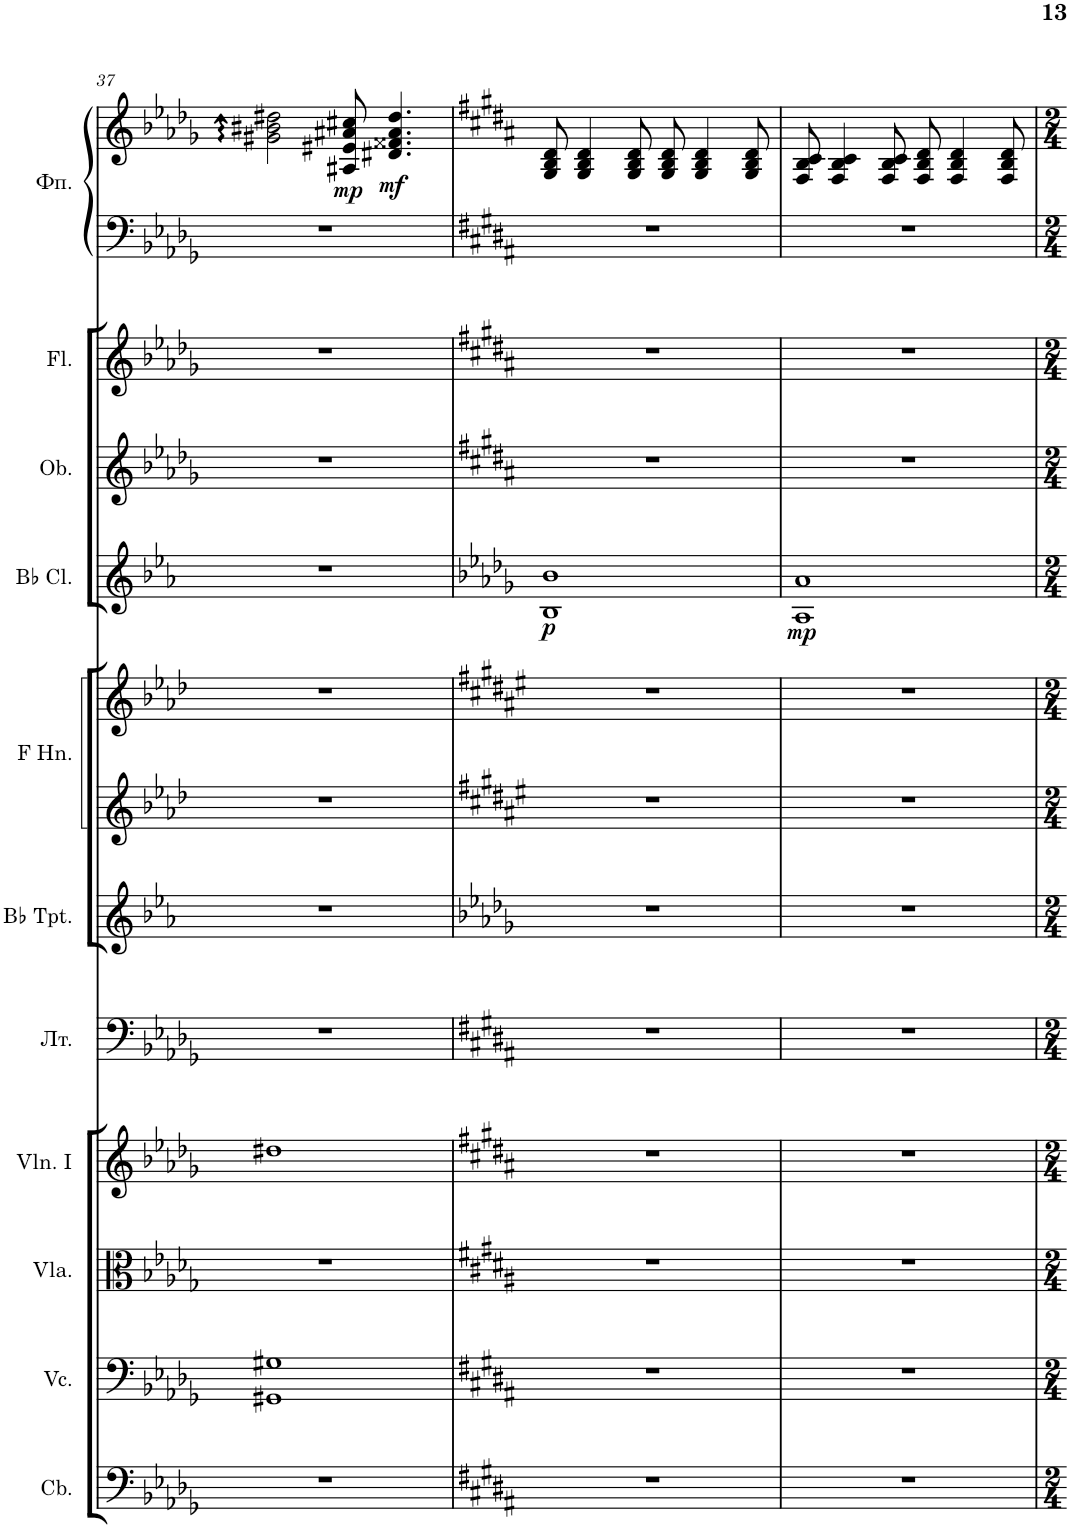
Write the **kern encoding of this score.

**kern	**kern	**kern	**kern	**kern	**kern	**kern	**kern	**kern	**dynam	**kern	**kern	**kern	**kern	**dynam
*part11	*part10	*part9	*part8	*part7	*part6	*part5	*part5	*part4	*part4	*part3	*part2	*part1	*part1	*part1
*staff13	*staff12	*staff11	*staff10	*staff9	*staff8	*staff7	*staff6	*staff5	*staff5	*staff4	*staff3	*staff2	*staff1	*staff1/2
*I"Contrabasses	*I"Violoncellos	*I"Violas	*I"Violins I	*I"Литавры	*I"Trumpets in Bb	*I"Horns in F	*	*I"Clarinets in Bb	*	*I"Oboes	*I"Flutes	*I"Фортепиано	*	*
*I'Cb.	*I'Vc.	*I'Vla.	*I'Vln. I	*	*	*	*	*	*	*I'Ob.	*I'Fl.	*	*	*
!!LO:PB:g=z
*clefF4	*clefF4	*clefC3	*clefG2	*clefF4	*clefG2	*clefG2	*clefG2	*clefG2	*	*clefG2	*clefG2	*clefF4	*clefG2	*
*Trd7c12	*	*	*	*	*Trd1c2	*Trd4c7	*Trd4c7	*Trd1c2	*	*	*	*	*	*
*k[b-e-a-d-g-]	*k[b-e-a-d-g-]	*k[b-e-a-d-g-]	*k[b-e-a-d-g-]	*k[b-e-a-d-g-]	*k[b-e-a-]	*k[b-e-a-d-]	*k[b-e-a-d-]	*k[b-e-a-]	*	*k[b-e-a-d-g-]	*k[b-e-a-d-g-]	*k[b-e-a-d-g-]	*k[b-e-a-d-g-]	*
*M4/4	*M4/4	*M4/4	*M4/4	*M4/4	*M4/4	*M4/4	*M4/4	*M4/4	*	*M4/4	*M4/4	*M4/4	*M4/4	*
=37	=37	=37	=37	=37	=37	=37	=37	=37	=37	=37	=37	=37	=37	=37
1r	1GG#X 1G#X	1r	1dd#X	1r	1r	1r	1r	1r	.	1r	1r	1r	2g#X\ 2b#X\ 2dd#X\	.
!	!	!	!	!	!	!	!	!	!	!	!	!	!	!LO:DY:b
.	.	.	.	.	.	.	.	.	.	.	.	.	8A#X/ 8e#X/ 8a#X/ 8cc#X/	mp
!	!	!	!	!	!	!	!	!	!	!	!	!	!	!LO:DY:b
.	.	.	.	.	.	.	.	.	.	.	.	.	4.d#X/ 4.f##X/ 4.a#/ 4.dd#/	mf
=38	=38	=38	=38	=38	=38	=38	=38	=38	=38	=38	=38	=38	=38	=38
*k[f#c#g#d#a#]	*k[f#c#g#d#a#]	*k[f#c#g#d#a#]	*k[f#c#g#d#a#]	*k[f#c#g#d#a#]	*k[b-e-a-d-g-]	*k[f#c#g#d#a#e#]	*k[f#c#g#d#a#e#]	*k[b-e-a-d-g-]	*	*k[f#c#g#d#a#]	*k[f#c#g#d#a#]	*k[f#c#g#d#a#]	*k[f#c#g#d#a#]	*
!	!	!	!	!	!	!	!	!	!LO:DY:b	!	!	!	!	!
1r	1r	1r	1r	1r	1r	1r	1r	1B- 1b-	p	1r	1r	1r	8G#/ 8B/ 8d#/	.
.	.	.	.	.	.	.	.	.	.	.	.	.	4G#/ 4B/ 4d#/	.
.	.	.	.	.	.	.	.	.	.	.	.	.	8G#/ 8B/ 8d#/	.
.	.	.	.	.	.	.	.	.	.	.	.	.	8G#/ 8B/ 8d#/	.
.	.	.	.	.	.	.	.	.	.	.	.	.	4G#/ 4B/ 4d#/	.
.	.	.	.	.	.	.	.	.	.	.	.	.	8G#/ 8B/ 8d#/	.
=39	=39	=39	=39	=39	=39	=39	=39	=39	=39	=39	=39	=39	=39	=39
!	!	!	!	!	!	!	!	!	!LO:DY:b	!	!	!	!	!
1r	1r	1r	1r	1r	1r	1r	1r	1A- 1a-	mp	1r	1r	1r	8F#/ 8B/ 8c#/	.
.	.	.	.	.	.	.	.	.	.	.	.	.	4F#/ 4B/ 4c#/	.
.	.	.	.	.	.	.	.	.	.	.	.	.	8F#/ 8B/ 8c#/	.
.	.	.	.	.	.	.	.	.	.	.	.	.	8F#/ 8B/ 8d#/	.
.	.	.	.	.	.	.	.	.	.	.	.	.	4F#/ 4B/ 4d#/	.
.	.	.	.	.	.	.	.	.	.	.	.	.	8F#/ 8B/ 8d#/	.
=	=	=	=	=	=	=	=	=	=	=	=	=	=	=
*-	*-	*-	*-	*-	*-	*-	*-	*-	*-	*-	*-	*-	*-	*-
